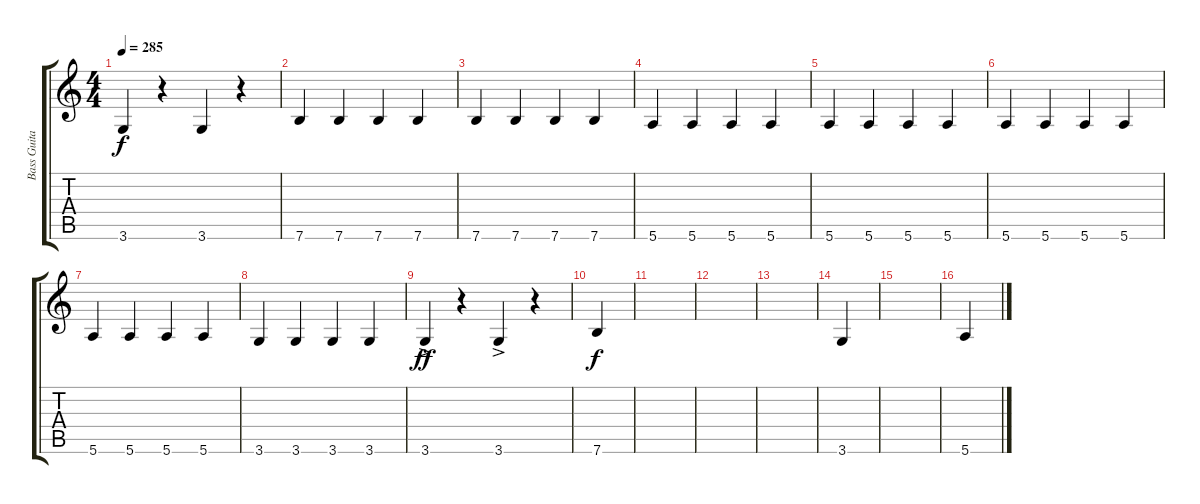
\track ("Bass Guitar" "Bass Guita") {instrument electricbassfinger}
\staff {score tabs}
\tuning (E4 B3 G3 D3 A2 E2) {hide}
\ts (4 4)
\tempo 285
\clef g2
\ks c
3.6.4{dy f} r.4 3.6.4 r.4 |
7.6.4 7.6.4 7.6.4 7.6.4 |
7.6.4 7.6.4 7.6.4 7.6.4 |
5.6.4 5.6.4 5.6.4 5.6.4 |
5.6.4 5.6.4 5.6.4 5.6.4 |
5.6.4 5.6.4 5.6.4 5.6.4 |
5.6.4 5.6.4 5.6.4 5.6.4 |
3.6.4 3.6.4 3.6.4 3.6.4 |
3.6{ac}.4{dy ff} r.4 3.6{ac}.4 r.4 |
7.6.4{dy f} |
|
|
|
3.6.4 |
|
5.6.4
